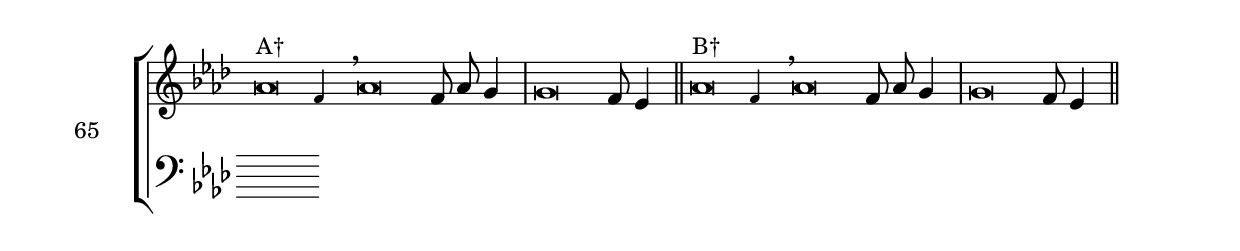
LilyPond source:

\version "2.18.2"
\version "2.18.2"

divisioMinima = {
    \bar ""
    \once \override BreathingSign.stencil = #ly:breathing-sign::divisio-minima
    \once \override BreathingSign.Y-offset = #0
    \breathe
}

dm = {
    \bar ""
    \once \override BreathingSign.stencil = #ly:breathing-sign::divisio-maior
    \once \override BreathingSign.Y-offset = #0
    \breathe
}
divisioMaxima = {
    \bar ""
    \once \override BreathingSign.stencil = #ly:breathing-sign::divisio-maxima
    \once \override BreathingSign.Y-offset = #0
    \breathe
}

fi = { \bar "||" }
ll = { \once \override LyricText.self-alignment-X = #LEFT }
sm = { \set melismaBusyProperties = #'() }
usm = { \unset melismaBusyProperties }

global = {
    \key aes \major
    \cadenzaOn
    \set tieWaitForNote = ##t
    \autoBeamOff
    %\hide Staff.Stem
}

sopranoOneFlex = {\afterGrace aes'\breve^"A†" f'4 \breathe aes'\breve f'8 aes' g'4 \bar "|" g'\breve f'8 ees'4 \bar "||"}
sopranoOne = {aes'\breve f'8 aes' g'4 \bar "|" g'\breve f'8 ees'4 \bar "||"}
sopranoTwoFlex = {\afterGrace aes'\breve^"B†" f'4 \breathe aes'\breve f'8 aes' g'4 \bar "|" g'\breve f'8 ees'4 \bar "||"}
sopranoTwo = {aes'\breve f'8 aes' g'4 \bar "|" g'\breve f'8 ees'4 \bar "||"}

altoOneFlex = {}
altoOne = {}
altoTwoFlex = {}
altoTwo = {}

tenorOneFlex = {}
tenorOne = {}
tenorTwoFlex = {}
tenorTwo = {}

bassOneFlex = {}
bassOne = {}
bassTwoFlex = {}
bassTwo = {}




sopMusic = {
    \global
    \voiceOne
    \sopranoOneFlex
    \sopranoTwoFlex
}
altoMusic = {
    \global
    \voiceTwo
    \altoOneFlex
    \altoTwoFlex
}
tenorMusic = {
    \global
    \voiceOne
    \tenorOneFlex
    \tenorTwoFlex
}
bassMusic = {
    \global
    \voiceTwo
    \bassOneFlex
    \bassTwoFlex
}

\score {

    \header {
        %piece = \markup { \fontsize #2 \bold "LBI_3a" }
    }
    <<
        \transpose e e {
            \new ChoirStaff \with { instrumentName = #"65" } % LBI_4D
            <<
                \new Staff ="up"
                <<
                    \clef treble
                    \accidentalStyle forget
                    \new Voice = "Soprano" \sopMusic
                    \new Voice = "Alto" \altoMusic
                >>
                \new Staff ="down"
                <<
                    \clef bass
                    \accidentalStyle forget
                    \new Voice = "Tenor" \tenorMusic
                    \new Voice = "Bass" \bassMusic
                >>
            >>
        }
    >>

    \layout 
    { 
        ragged-last = ##t
        \context 
        { 
            \Staff 
            \remove Time_signature_engraver 
        } 
    } 
}
